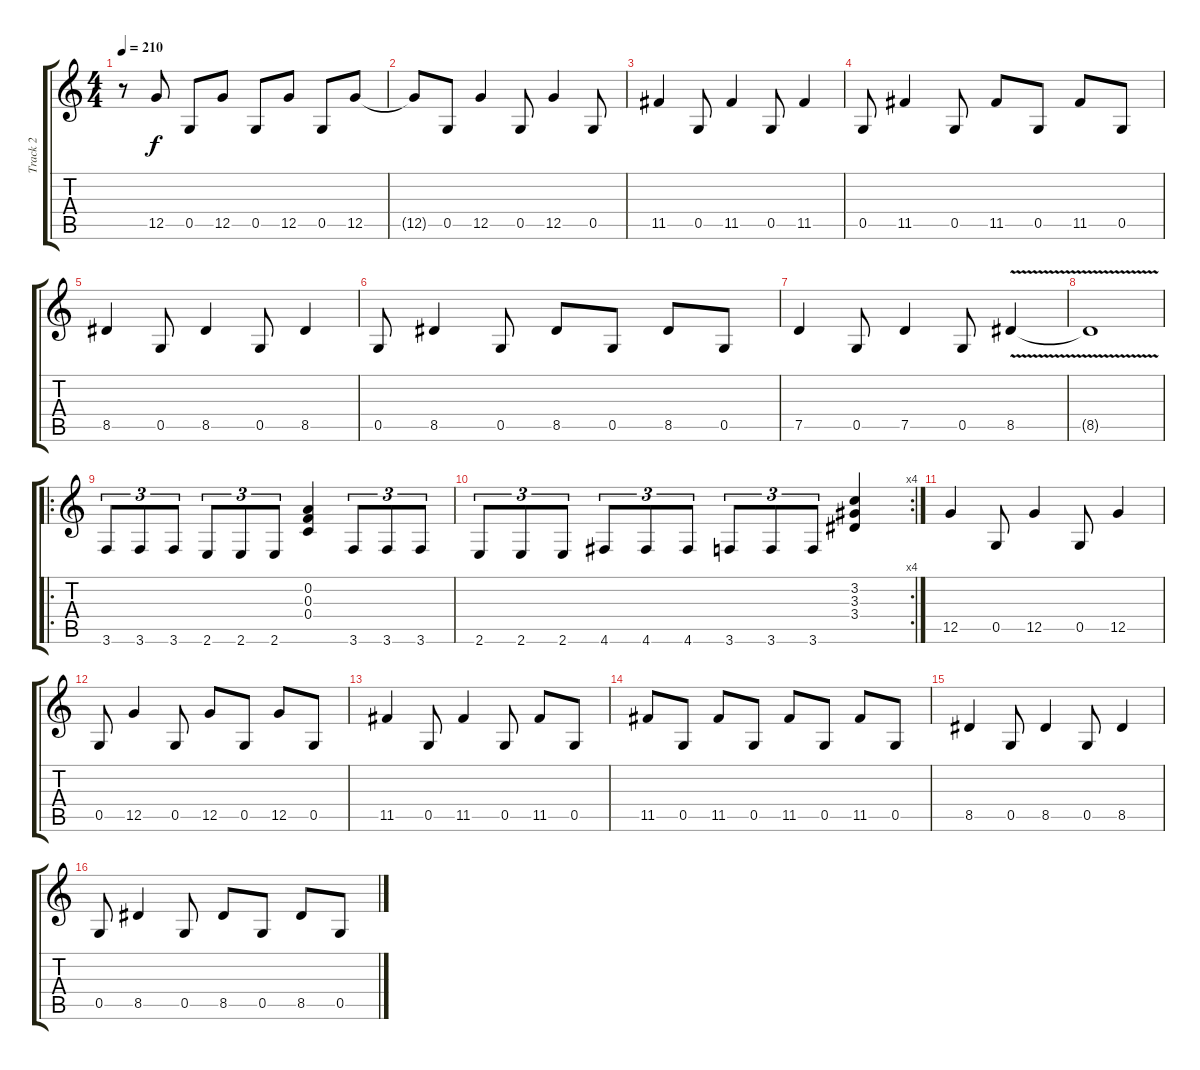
\track ("Track 2" "Track 2") {instrument distortionguitar}
\staff {score tabs}
\tuning (D4 A3 F3 C3 G2 D2) {hide}
\ts (4 4)
\tempo 210
\clef g2
\ks c
r.8{dy f} 12.5.8 0.5.8 12.5.8 0.5.8 12.5.8 0.5.8 12.5.8 |
12.5{t}.8 0.5.8 12.5.4 0.5.8 12.5.4 0.5.8 |
11.5.4 0.5.8 11.5.4 0.5.8 11.5.4 |
0.5.8 11.5.4 0.5.8 11.5.8 0.5.8 11.5.8 0.5.8 |
8.5.4 0.5.8 8.5.4 0.5.8 8.5.4 |
0.5.8 8.5.4 0.5.8 8.5.8 0.5.8 8.5.8 0.5.8 |
7.5.4 0.5.8 7.5.4 0.5.8 8.5{v}.4 |
8.5{t}.1 |
\ro
3.6.8{tu (3 2)} 3.6.8{tu (3 2)} 3.6.8{tu (3 2)} 2.6.8{tu (3 2)} 2.6.8{tu (3 2)} 2.6.8{tu (3 2)} (0.2 0.3 0.4).4 3.6.8{tu (3 2)} 3.6.8{tu (3 2)} 3.6.8{tu (3 2)} |
\rc 4
2.6.8{tu (3 2)} 2.6.8{tu (3 2)} 2.6.8{tu (3 2)} 4.6.8{tu (3 2)} 4.6.8{tu (3 2)} 4.6.8{tu (3 2)} 3.6.8{tu (3 2)} 3.6.8{tu (3 2)} 3.6.8{tu (3 2)} (3.2 3.3 3.4).4 |
12.5.4 0.5.8 12.5.4 0.5.8 12.5.4 |
0.5.8 12.5.4 0.5.8 12.5.8 0.5.8 12.5.8 0.5.8 |
11.5.4 0.5.8 11.5.4 0.5.8 11.5.8 0.5.8 |
11.5.8 0.5.8 11.5.8 0.5.8 11.5.8 0.5.8 11.5.8 0.5.8 |
8.5.4 0.5.8 8.5.4 0.5.8 8.5.4 |
0.5.8 8.5.4 0.5.8 8.5.8 0.5.8 8.5.8 0.5.8
